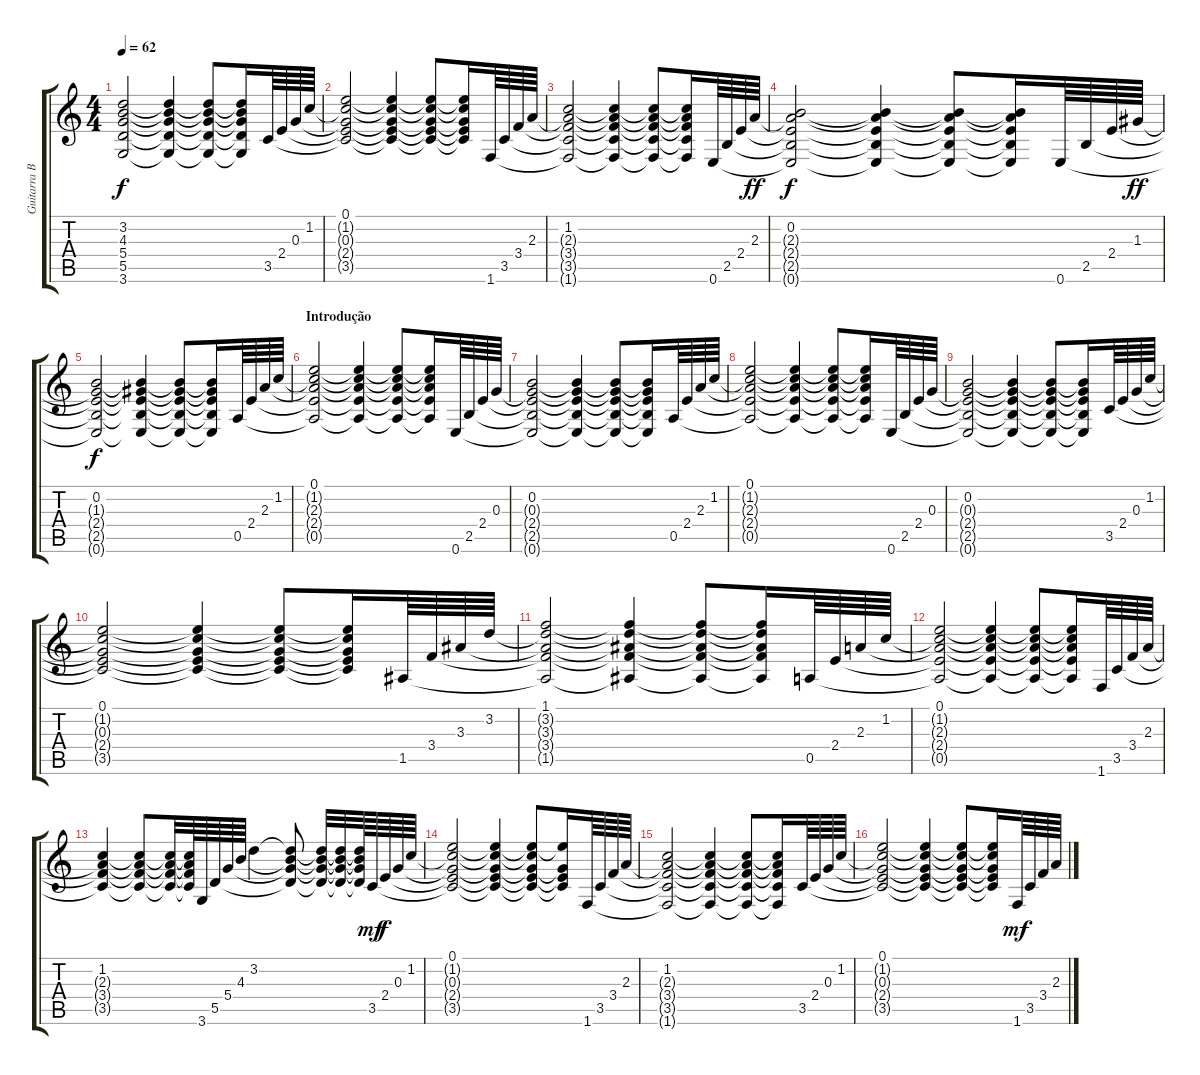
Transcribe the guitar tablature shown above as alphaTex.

\track ("Guitarra Base" "Guitarra B") {instrument acousticguitarnylon}
\staff {score tabs}
\tuning (E4 B3 G3 D3 A2 E2) {hide}
\ts (4 4)
\tempo 62
\clef g2
\ks c
(3.2 4.3{t} 5.4{t} 5.5{t} 3.6{t}).2{dy f} (3.2{t} 4.3{t} 5.4{t} 5.5{t} 3.6{t}).4 (3.2{t} 4.3{t} 5.4{t} 5.5{t} 3.6{t}).8 (3.2{t} 4.3{t} 5.4{t} 5.5{t} 3.6{t}).16 3.5.64 2.4.64 0.3.64 1.2.64 |
(0.1 1.2{t} 0.3{t} 2.4{t} 3.5{t}).2 (0.1{t} 1.2{t} 0.3{t} 2.4{t} 3.5{t}).4 (0.1{t} 1.2{t} 0.3{t} 2.4{t} 3.5{t}).8 (0.1{t} 1.2{t} 0.3{t} 2.4{t} 3.5{t}).16 1.6.64 3.5.64 3.4.64 2.3.64 |
(1.2 2.3{t} 3.4{t} 3.5{t} 1.6{t}).2 (1.2{t} 2.3{t} 3.4{t} 3.5{t} 1.6{t}).4 (1.2{t} 2.3{t} 3.4{t} 3.5{t} 1.6{t}).8 (1.2{t} 2.3{t} 3.4{t} 3.5{t} 1.6{t}).16 0.6.64 2.5.64 2.4.64 2.3.64{dy ff} |
(0.2 2.3{t} 2.4{t} 2.5{t} 0.6{t}).2{dy f} (0.2{t} 2.3{t} 2.4{t} 2.5{t} 0.6{t}).4 (0.2{t} 2.3{t} 2.4{t} 2.5{t} 0.6{t}).8 (0.2{t} 2.3{t} 2.4{t} 2.5{t} 0.6{t}).16 0.6.64 2.5.64 2.4.64 1.3.64{dy ff} |
(0.2 1.3{t} 2.4{t} 2.5{t} 0.6{t}).2{dy f} (0.2{t} 1.3{t} 2.4{t} 2.5{t} 0.6{t}).4 (0.2{t} 1.3{t} 2.4{t} 2.5{t} 0.6{t}).8 (0.2{t} 1.3{t} 2.4{t} 2.5{t} 0.6{t}).16 0.5.64 2.4.64 2.3.64 1.2.64 |
\section ("" "Introdução")
(0.1 1.2{t} 2.3{t} 2.4{t} 0.5{t}).2 (0.1{t} 1.2{t} 2.3{t} 2.4{t} 0.5{t}).4 (0.1{t} 1.2{t} 2.3{t} 2.4{t} 0.5{t}).8 (0.1{t} 1.2{t} 2.3{t} 2.4{t} 0.5{t}).16 0.6.64 2.5.64 2.4.64 0.3.64 |
(0.2 0.3{t} 2.4{t} 2.5{t} 0.6{t}).2 (0.2{t} 0.3{t} 2.4{t} 2.5{t} 0.6{t}).4 (0.2{t} 0.3{t} 2.4{t} 2.5{t} 0.6{t}).8 (0.2{t} 0.3{t} 2.4{t} 2.5{t} 0.6{t}).16 0.5.64 2.4.64 2.3.64 1.2.64 |
(0.1 1.2{t} 2.3{t} 2.4{t} 0.5{t}).2 (0.1{t} 1.2{t} 2.3{t} 2.4{t} 0.5{t}).4 (0.1{t} 1.2{t} 2.3{t} 2.4{t} 0.5{t}).8 (0.1{t} 1.2{t} 2.3{t} 2.4{t} 0.5{t}).16 0.6.64 2.5.64 2.4.64 0.3.64 |
(0.2 0.3{t} 2.4{t} 2.5{t} 0.6{t}).2 (0.2{t} 0.3{t} 2.4{t} 2.5{t} 0.6{t}).4 (0.2{t} 0.3{t} 2.4{t} 2.5{t} 0.6{t}).8 (0.2{t} 0.3{t} 2.4{t} 2.5{t} 0.6{t}).16 3.5.64 2.4.64 0.3.64 1.2.64 |
(0.1 1.2{t} 0.3{t} 2.4{t} 3.5{t}).2 (0.1{t} 1.2{t} 0.3{t} 2.4{t} 3.5{t}).4 (0.1{t} 1.2{t} 0.3{t} 2.4{t} 3.5{t}).8 (0.1{t} 1.2{t} 0.3{t} 2.4{t} 3.5{t}).16 1.5.64 3.4.64 3.3.64 3.2.64 |
(1.1 3.2{t} 3.3{t} 3.4{t} 1.5{t}).2 (1.1{t} 3.2{t} 3.3{t} 3.4{t} 1.5{t}).4 (1.1{t} 3.2{t} 3.3{t} 3.4{t} 1.5{t}).8 (1.1{t} 3.2{t} 3.3{t} 3.4{t} 1.5{t}).16 0.5.64 2.4.64 2.3.64 1.2.64 |
(0.1 1.2{t} 2.3{t} 2.4{t} 0.5{t}).2 (0.1{t} 1.2{t} 2.3{t} 2.4{t} 0.5{t}).4 (0.1{t} 1.2{t} 2.3{t} 2.4{t} 0.5{t}).8 (0.1{t} 1.2{t} 2.3{t} 2.4{t} 0.5{t}).16 1.6.64 3.5.64 3.4.64 2.3.64 |
(1.2 2.3{t} 3.4{t} 3.5{t}).4 (1.2{t} 2.3{t} 3.4{t} 3.5{t}).8 (1.2{t} 2.3{t} 3.4{t} 3.5{t}).32 (1.2{t} 2.3{t} 3.4{t} 3.5{t}).64 3.6.64 5.5.64 5.4.64 4.3.64 3.2.4 (3.2{t} 4.3{t} 5.4{t} 5.5{t}).8 (3.2{t} 4.3{t} 5.4{t} 5.5{t}).32 (3.2{t} 4.3{t} 5.4{t} 5.5{t}).32 (3.2{t} 4.3{t} 5.4{t} 5.5{t}).64 3.5.64{dy mf} 2.4.64{dy f} 0.3.64 1.2.64 |
(0.1 1.2{t} 0.3{t} 2.4{t} 3.5{t}).2 (0.1{t} 1.2{t} 0.3{t} 2.4{t} 3.5{t}).4 (0.1{t} 1.2{t} 0.3{t} 2.4{t} 3.5{t}).8 (0.1{t} 0.3{t} 2.4{t} 3.5{t}).16 1.6.64 3.5.64 3.4.64 2.3.64 |
(1.2 2.3{t} 3.4{t} 3.5{t} 1.6{t}).2 (1.2{t} 2.3{t} 3.4{t} 3.5{t} 1.6{t}).4 (1.2{t} 2.3{t} 3.4{t} 3.5{t} 1.6{t}).8 (1.2{t} 2.3{t} 3.4{t} 3.5{t} 1.6{t}).16 3.5.64 2.4.64 0.3.64 1.2.64 |
(0.1 1.2{t} 0.3{t} 2.4{t} 3.5{t}).2 (0.1{t} 1.2{t} 0.3{t} 2.4{t} 3.5{t}).4 (0.1{t} 1.2{t} 0.3{t} 2.4{t} 3.5{t}).8 (0.1{t} 1.2{t} 0.3{t} 2.4{t} 3.5{t}).16 1.6.64{dy mf} 3.5.64 3.4.64 2.3.64
